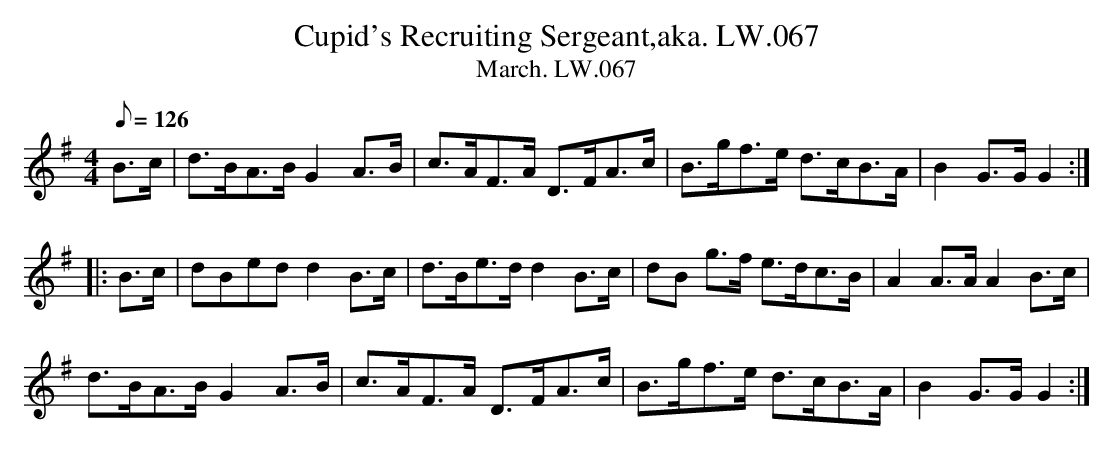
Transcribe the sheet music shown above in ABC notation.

X:1
T:Cupid's Recruiting Sergeant,aka. LW.067
T:March. LW.067
M:4/4
Q:126
L:1/16
K:G
B3c | d3BA3B G4 A3B | c3AF3A D3FA3c | B3gf3e d3cB3A | B4G3G G4:|
|: B3c | d2B2e2d2 d4B3c | d3Be3d d4B3c | d2B2 g3f e3dc3B | A4A3A A4 B3c |
d3BA3B G4 A3B | c3AF3A D3FA3c | B3gf3e d3cB3A | B4G3GG4:|
